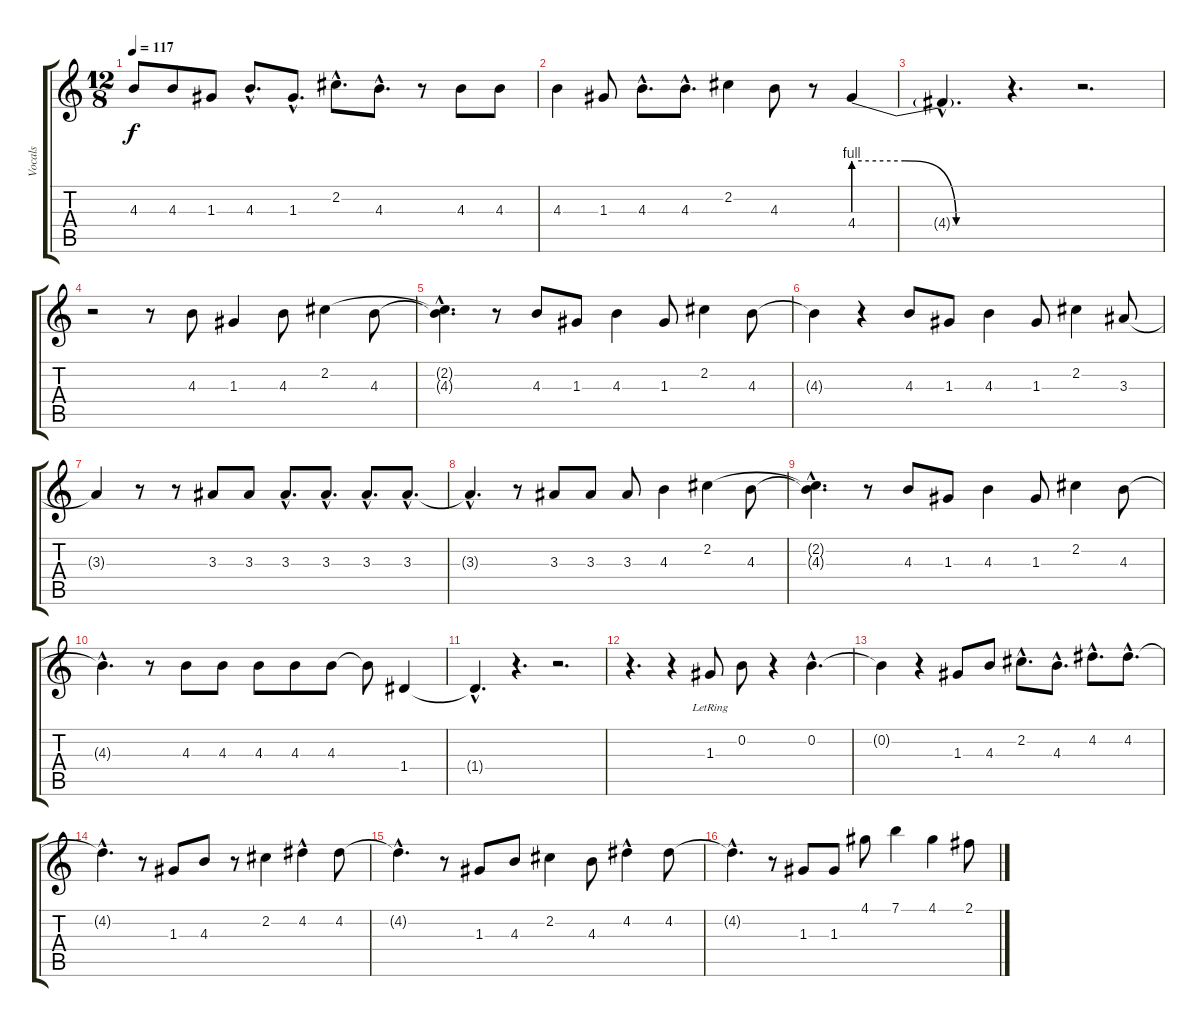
\track ("Vocals" "Vocals") {instrument overdrivenguitar}
\staff {score tabs}
\tuning (E4 B3 G3 D3 A2 E2) {hide}
\ts (12 8)
\tempo 117
\clef g2
\ks c
4.3.8{dy f} 4.3.8 1.3.8 4.3{hac}.8{d} 1.3{hac}.8{d} 2.2{hac}.8{d} 4.3{hac}.8{d} r.8 4.3.8 4.3.8 |
4.3.4 1.3.8 4.3{hac}.8{d} 4.3{hac}.8{d} 2.2.4 4.3.8 r.8 4.4{be (custom 0 4 20 4 40 0 60 0)}.4 |
4.4{hac t}.4{d} r.4{d} r.2{d} |
r.2 r.8 4.3.8 1.3.4 4.3.8 2.2.4 4.3.8 |
(2.2{hac t} 4.3{hac t}).4{d} r.8 4.3.8 1.3.8 4.3.4 1.3.8 2.2.4 4.3.8 |
4.3{t}.4 r.4 4.3.8 1.3.8 4.3.4 1.3.8 2.2.4 3.3.8 |
3.3{t}.4 r.8 r.8 3.3.8 3.3.8 3.3{hac}.8{d} 3.3{hac}.8{d} 3.3{hac}.8{d} 3.3{hac}.8{d} |
3.3{hac t}.4{d} r.8 3.3.8 3.3.8 3.3.8 4.3.4 2.2.4 4.3.8 |
(2.2{hac t} 4.3{hac t}).4{d} r.8 4.3.8 1.3.8 4.3.4 1.3.8 2.2.4 4.3.8 |
4.3{hac t}.4{d} r.8 4.3.8 4.3.8 4.3.8 4.3.8 4.3.8 4.3{t}.8 1.4.4 |
1.4{hac t}.4{d} r.4{d} r.2{d} |
r.4{d} r.4 1.3{lr}.8 0.2.8 r.4 0.2{hac}.4{d} |
0.2{t}.4 r.4 1.3.8 4.3.8 2.2{hac}.8{d} 4.3{hac}.8{d} 4.2{hac}.8{d} 4.2{hac}.8{d} |
4.2{hac t}.4{d} r.8 1.3.8 4.3.8 r.8 2.2.4 4.2{hac}.4 4.2.8 |
4.2{hac t}.4{d} r.8 1.3.8 4.3.8 2.2.4 4.3.8 4.2{hac}.4 4.2.8 |
4.2{hac t}.4{d} r.8 1.3.8 1.3.8 4.1.8 7.1.4 4.1.4 2.1.8
